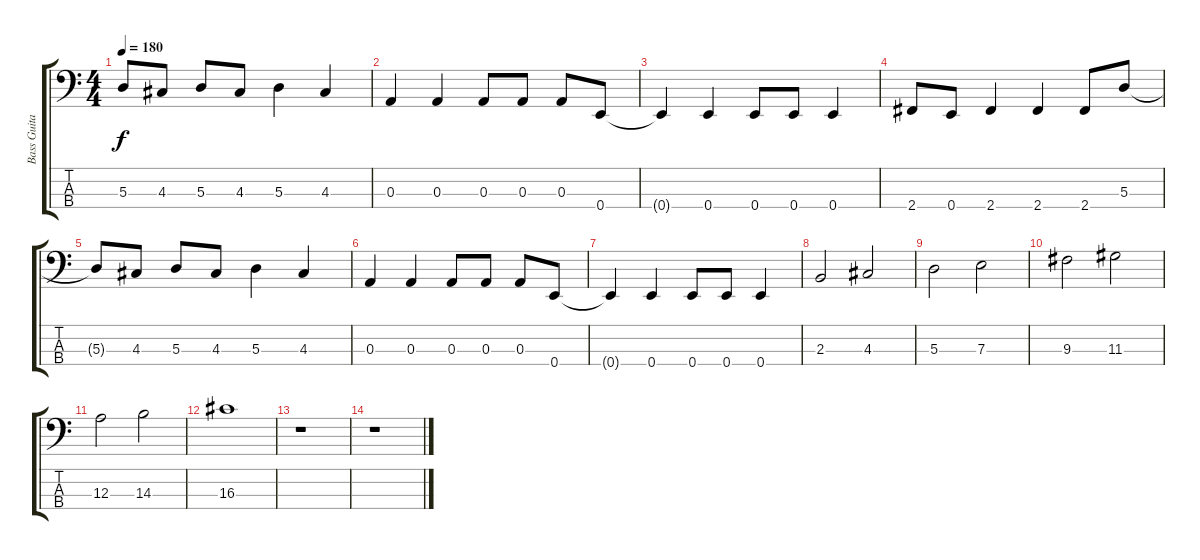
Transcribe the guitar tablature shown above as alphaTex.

\track ("Bass Guitar" "Bass Guita") {instrument electricbasspick}
\staff {score tabs}
\tuning (G2 D2 A1 E1) {hide}
\ts (4 4)
\tempo 180
\clef f4
\ks c
5.3{t}.8{dy f} 4.3.8 5.3.8 4.3.8 5.3.4 4.3.4 |
0.3.4 0.3.4 0.3.8 0.3.8 0.3.8 0.4.8 |
0.4{t}.4 0.4.4 0.4.8 0.4.8 0.4.4 |
2.4.8 0.4.8 2.4.4 2.4.4 2.4.8 5.3.8 |
5.3{t}.8 4.3.8 5.3.8 4.3.8 5.3.4 4.3.4 |
0.3.4 0.3.4 0.3.8 0.3.8 0.3.8 0.4.8 |
0.4{t}.4 0.4.4 0.4.8 0.4.8 0.4.4 |
2.3.2 4.3.2 |
5.3.2 7.3.2 |
9.3.2 11.3.2 |
12.3.2 14.3.2 |
16.3.1 |
r.1 |
r.1
